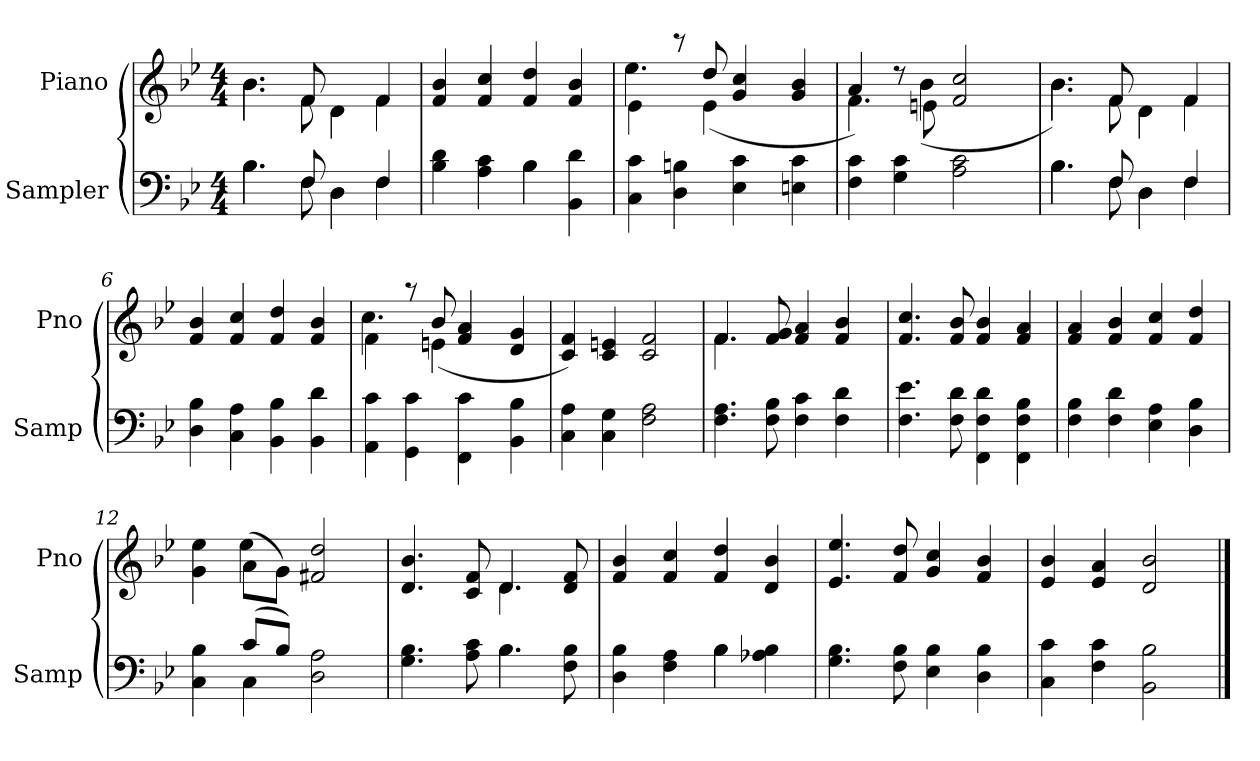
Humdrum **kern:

**kern	**kern
*part2	*part1
*staff2	*staff1
*I"Sampler	*I"Piano
*I'Samp	*I'Pno
*clefF4	*clefG2
*k[b-e-]	*k[b-e-]
*B-:	*B-:
*M4/4	*M4/4
=1	=1
*^	*^
4.B-\	4.B-	4.b-\	4.b-
8F/	8F	8f/	8f
4D\	4D	4d\	4d
4F/	4F	4f/	4f
*	*	*v	*v
=2	=2	=2
4B- 4d	2ryy	4f 4b-
4A 4c	.	4f 4cc
4B-\	4B-	4f 4dd
4BB- 4d	4ryy	4f 4b-
*v	*v	*
=3	=3
*	*^
4C 4c	4e-\	4.ee-
4D 4Bn	8r	.
.	8dd/	(4e-
4E- 4c	4g 4cc	.
.	.	4.ryy
4En 4c	4g 4b-	.
=4	=4	=4
4F 4c	4a/)	4.f
4G 4c	8r	.
.	8en\	(4b-
2A 2c	2f 2cc	.
.	.	4.ryy
=5	=5	=5
*^	*	*
4.B-\	4.B-	4.b-\)	4.b-
8F/	8F	8f/	8f
4D\	4D	4d\	4d
4F/	4F	4f/	4f
*v	*v	*	*
*	*v	*v
=6	=6
4D 4B-	4f 4b-
4C 4A	4f 4cc
4BB- 4B-	4f 4dd
4BB- 4d	4f 4b-
=7	=7
*	*^
4AA 4c	4f\	4.cc
4GG 4c	8r	.
.	8b-/	(4en
4FF 4c	4f 4a	.
.	.	4.ryy
4BB- 4B-	4d 4g	.
*	*v	*v
=8	=8
4C 4A	4c 4f)
4C 4G	4c 4en
2F 2A	2c 2f
=9	=9
*	*^
4.F 4.A	4.f/	4.f
8F 8B-	8f 8g	2ryy
4F 4c	4f 4a	.
4F 4d	4f 4b-	.
.	.	8ryy
*	*v	*v
=10	=10
4.F 4.e-	4.f 4.cc
8F 8d	8f 8b-
4FF 4F 4d	4f 4b-
4FF 4F 4B-	4f 4a
=11	=11
4F 4B-	4f 4a
4F 4d	4f 4b-
4E- 4A	4f 4cc
4D 4B-	4f 4dd
=12	=12
*^	*^
4C 4B-	4ryy	4g 4ee-	4ryy
(8c/L	4C	(8a\L	4ee-
8B-/J)	.	8g\J)	.
2D 2A	2ryy	2f#X 2dd	2ryy
=13	=13	=13	=13
4.G 4.B-	2ryy	4.d 4.b-	2ryy
8A 8c	.	8c 8f	.
4.B-\	4.B-	4.d/	4.d
8F 8B-	8ryy	8d 8f	8ryy
*	*	*v	*v
=14	=14	=14
4D 4B-	2ryy	4f 4b-
4F 4A	.	4f 4cc
4B-\	4B-	4f 4dd
4A-X 4B-	4ryy	4d 4b-
*v	*v	*
=15	=15
4.G 4.B-	4.e- 4.ee-
8F 8B-	8f 8dd
4E- 4B-	4g 4cc
4D 4B-	4f 4b-
=16	=16
4C 4c	4e- 4b-
4F 4c	4e- 4a
2BB- 2B-	2d 2b-
==	==
*-	*-
